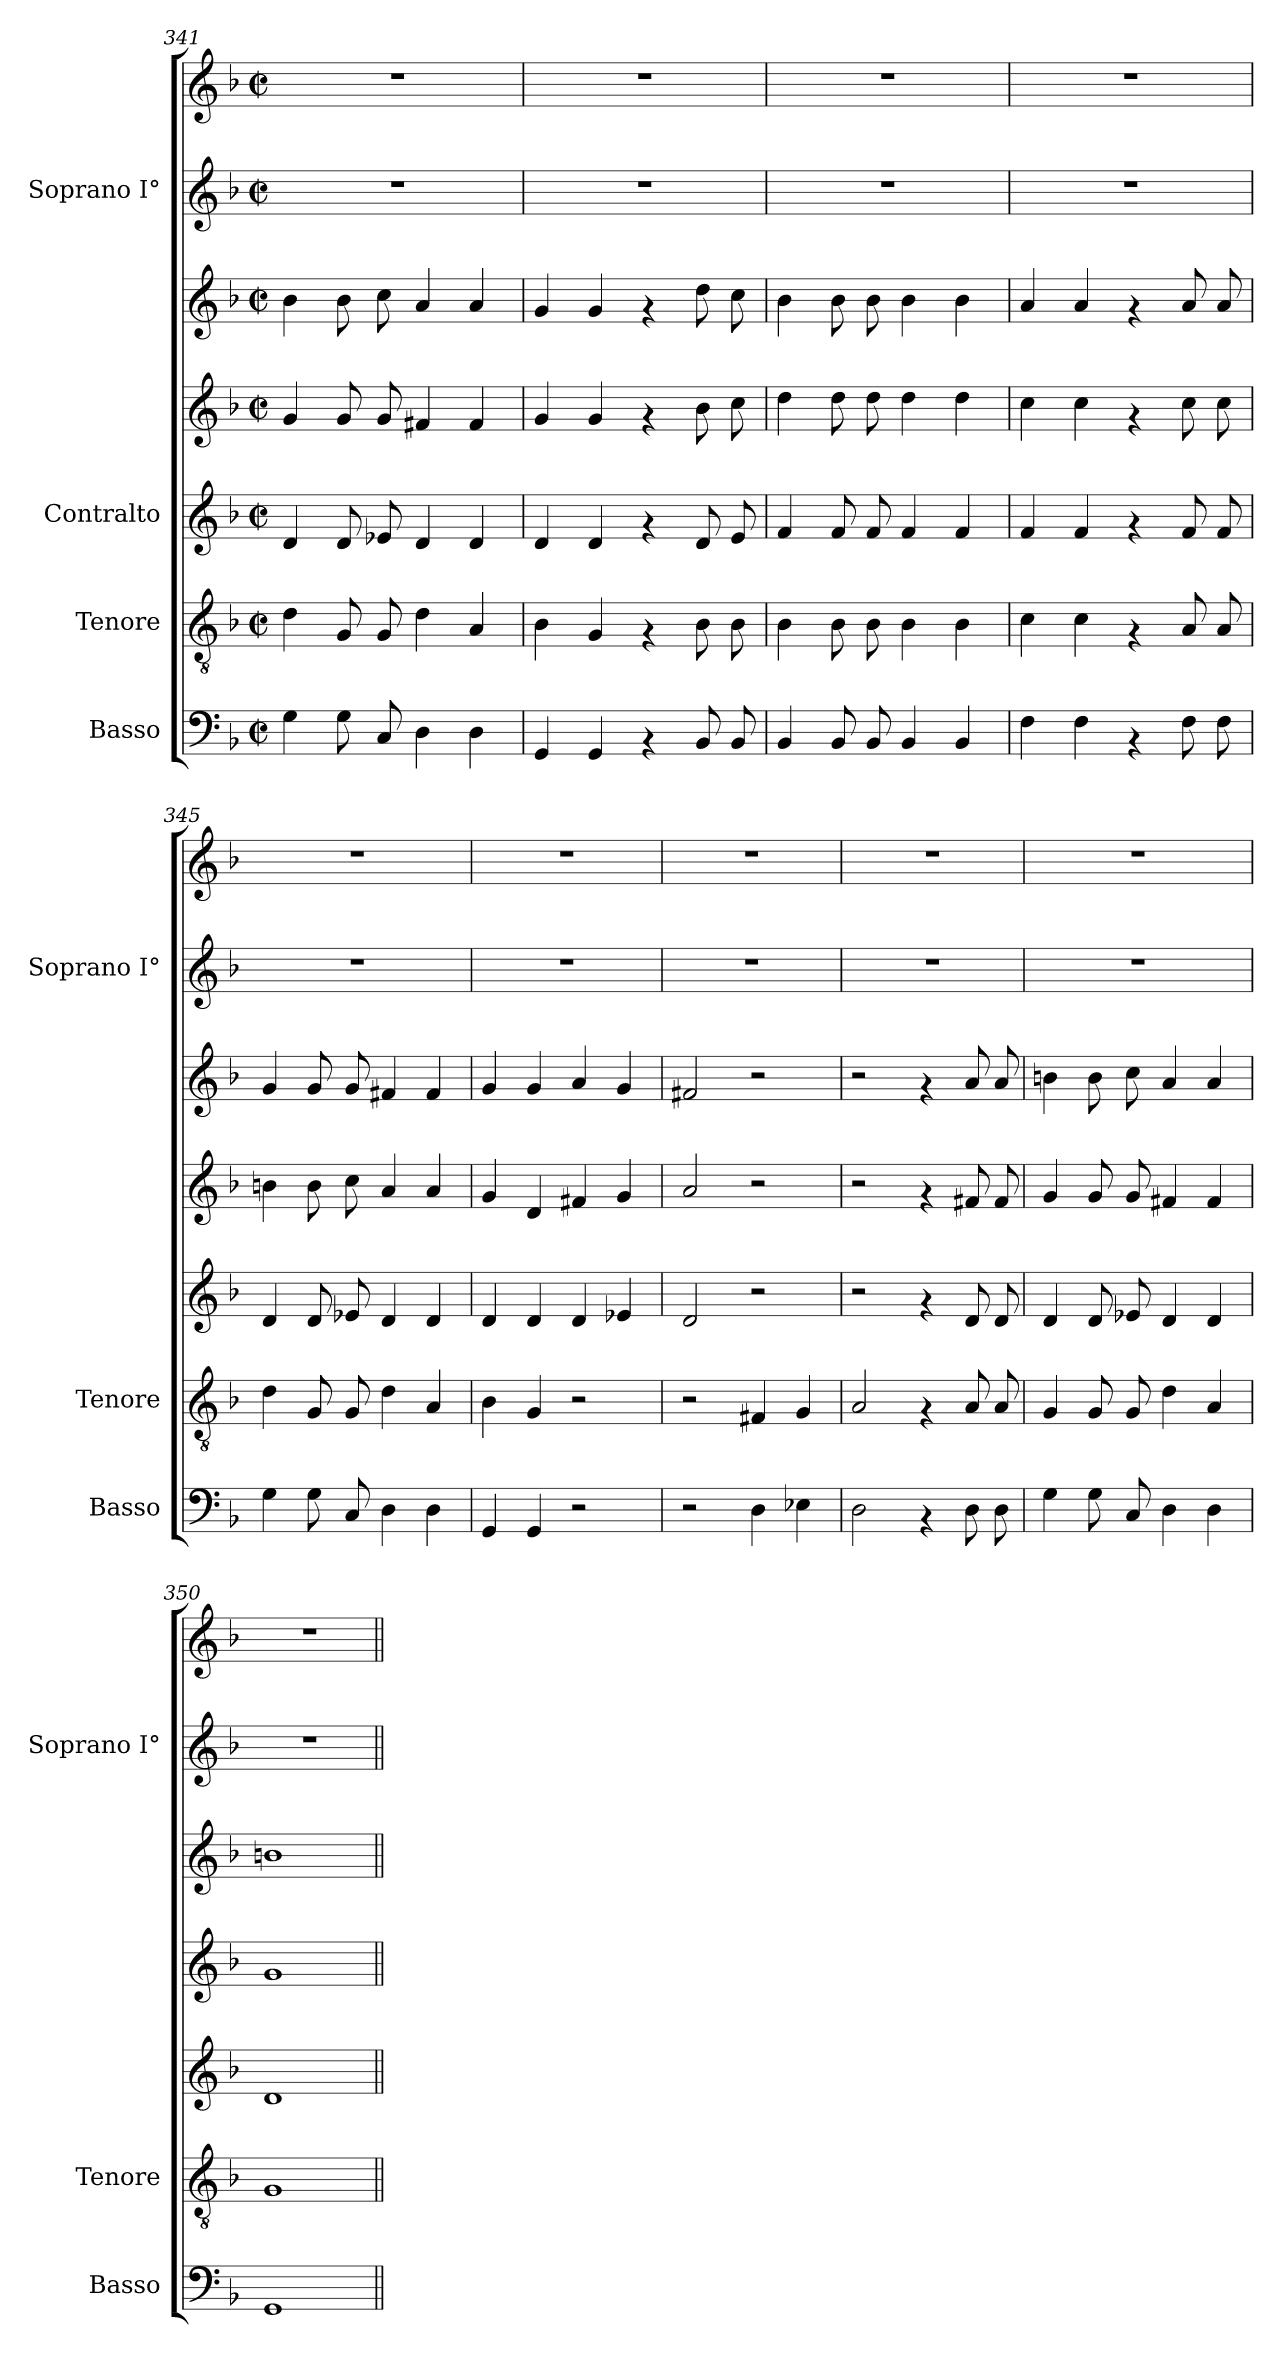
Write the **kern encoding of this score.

**kern	**kern	**kern	**kern	**kern	**kern	**kern
*part6	*part5	*part4	*part3	*part2	*part1	*part1
*staff7	*staff6	*staff5	*staff4	*staff3	*staff2	*staff1
*I"Basso	*I"Tenore	*I"Contralto	*	*	*I"Soprano I°	*
*I'Basso	*I'Tenore	*	*	*	*I'Soprano I°	*
*clefF4	*clefGv2	*clefG2	*clefG2	*clefG2	*clefG2	*clefG2
*k[b-]	*k[b-]	*k[b-]	*k[b-]	*k[b-]	*k[b-]	*k[b-]
*F:	*F:	*F:	*F:	*F:	*F:	*F:
*M2/2	*M2/2	*M2/2	*M2/2	*M2/2	*M2/2	*M2/2
*met(c|)	*met(c|)	*met(c|)	*met(c|)	*met(c|)	*met(c|)	*met(c|)
=341	=341	=341	=341	=341	=341	=341
4G\	4d\	4d/	4g/	4b-\	1r	1r
8G\	8G/	8d/	8g/	8b-\	.	.
8C/	8G/	8e-X/	8g/	8cc\	.	.
4D\	4d\	4d/	4f#X/	4a/	.	.
4D\	4A/	4d/	4f#/	4a/	.	.
!!LO:PB:g=z
=342	=342	=342	=342	=342	=342	=342
4GG/	4B-\	4d/	4g/	4g/	1r	1r
4GG/	4G/	4d/	4g/	4g/	.	.
4rAA	4rF	4rf	4rf	4rf	.	.
8BB-/	8B-\	8d/	8b-\	8dd\	.	.
8BB-/	8B-\	8e/	8cc\	8cc\	.	.
=343	=343	=343	=343	=343	=343	=343
4BB-/	4B-\	4f/	4dd\	4b-\	1r	1r
8BB-/	8B-\	8f/	8dd\	8b-\	.	.
8BB-/	8B-\	8f/	8dd\	8b-\	.	.
4BB-/	4B-\	4f/	4dd\	4b-\	.	.
4BB-/	4B-\	4f/	4dd\	4b-\	.	.
=344	=344	=344	=344	=344	=344	=344
4F\	4c\	4f/	4cc\	4a/	1r	1r
4F\	4c\	4f/	4cc\	4a/	.	.
4rAA	4rF	4rf	4rf	4rf	.	.
8F\	8A/	8f/	8cc\	8a/	.	.
8F\	8A/	8f/	8cc\	8a/	.	.
=345	=345	=345	=345	=345	=345	=345
4G\	4d\	4d/	4bn\	4g/	1r	1r
8G\	8G/	8d/	8b\	8g/	.	.
8C/	8G/	8e-X/	8cc\	8g/	.	.
4D\	4d\	4d/	4a/	4f#X/	.	.
4D\	4A/	4d/	4a/	4f#/	.	.
!!LO:LB:g=z
=346	=346	=346	=346	=346	=346	=346
4GG/	4B-\	4d/	4g/	4g/	1r	1r
4GG/	4G/	4d/	4d/	4g/	.	.
2r	2r	4d/	4f#X/	4a/	.	.
.	.	4e-X/	4g/	4g/	.	.
=347	=347	=347	=347	=347	=347	=347
2r	2r	2d/	2a/	2f#X/	1r	1r
4D\	4F#X/	2r	2r	2r	.	.
4E-X\	4G/	.	.	.	.	.
=348	=348	=348	=348	=348	=348	=348
2D\	2A/	2r	2r	2r	1r	1r
4rAA	4rF	4rf	4rf	4rf	.	.
8D\	8A/	8d/	8f#X/	8a/	.	.
8D\	8A/	8d/	8f#/	8a/	.	.
=349	=349	=349	=349	=349	=349	=349
4G\	4G/	4d/	4g/	4bn\	1r	1r
8G\	8G/	8d/	8g/	8b\	.	.
8C/	8G/	8e-X/	8g/	8cc\	.	.
4D\	4d\	4d/	4f#X/	4a/	.	.
4D\	4A/	4d/	4f#/	4a/	.	.
=350	=350	=350	=350	=350	=350	=350
1GG	1G	1d	1g	1bn	1r	1r
=||	=||	=||	=||	=||	=||	=||
*-	*-	*-	*-	*-	*-	*-
